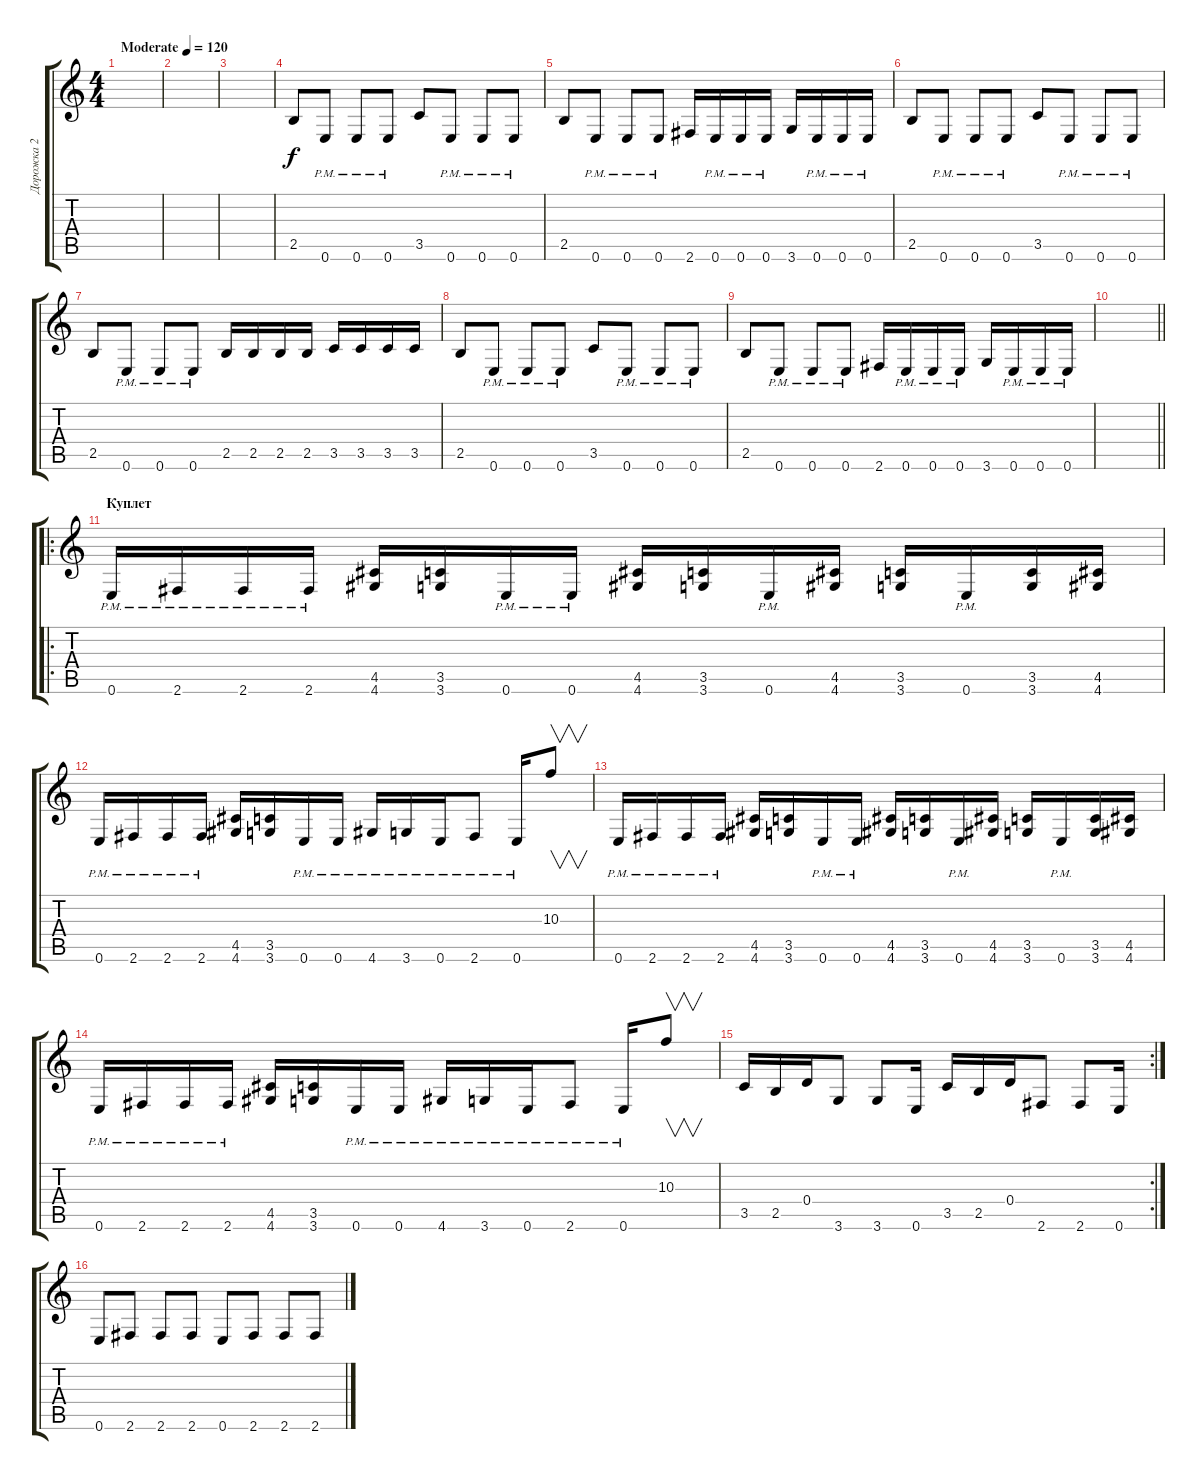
\track ("Дорожка 2" "Дорожка 2") {instrument overdrivenguitar}
\staff {score tabs}
\tuning (E4 B3 G3 D3 A2 E2) {hide}
\ts (4 4)
\tempo (120 "Moderate")
\clef g2
\ks c
|
|
|
2.5.8 0.6{pm}.8 0.6{pm}.8 0.6{pm}.8 3.5.8 0.6{pm}.8 0.6{pm}.8 0.6{pm}.8 |
2.5.8 0.6{pm}.8 0.6{pm}.8 0.6{pm}.8 2.6.16 0.6{pm}.16 0.6{pm}.16 0.6{pm}.16 3.6.16 0.6{pm}.16 0.6{pm}.16 0.6{pm}.16 |
2.5.8 0.6{pm}.8 0.6{pm}.8 0.6{pm}.8 3.5.8 0.6{pm}.8 0.6{pm}.8 0.6{pm}.8 |
2.5.8 0.6{pm}.8 0.6{pm}.8 0.6{pm}.8 2.5.16 2.5.16 2.5.16 2.5.16 3.5.16 3.5.16 3.5.16 3.5.16 |
2.5.8 0.6{pm}.8 0.6{pm}.8 0.6{pm}.8 3.5.8 0.6{pm}.8 0.6{pm}.8 0.6{pm}.8 |
2.5.8 0.6{pm}.8 0.6{pm}.8 0.6{pm}.8 2.6.16 0.6{pm}.16 0.6{pm}.16 0.6{pm}.16 3.6.16 0.6{pm}.16 0.6{pm}.16 0.6{pm}.16 |
\barLineRight lightlight
|
\ro
\section ("" "Куплет")
0.6{pm}.16 2.6{pm}.16 2.6{pm}.16 2.6{pm}.16 (4.5 4.6).16 (3.5 3.6).16 0.6{pm}.16 0.6{pm}.16 (4.5 4.6).16 (3.5 3.6).16 0.6{pm}.16 (4.5 4.6).16 (3.5 3.6).16 0.6{pm}.16 (3.5 3.6).16 (4.5 4.6).16 |
0.6{pm}.16 2.6{pm}.16 2.6{pm}.16 2.6{pm}.16 (4.5 4.6).16 (3.5 3.6).16 0.6{pm}.16 0.6{pm}.16 4.6{pm}.16 3.6{pm}.16 0.6{pm}.16 2.6{pm}.8 0.6{pm}.16 10.3.8{v} |
0.6{pm}.16 2.6{pm}.16 2.6{pm}.16 2.6{pm}.16 (4.5 4.6).16 (3.5 3.6).16 0.6{pm}.16 0.6{pm}.16 (4.5 4.6).16 (3.5 3.6).16 0.6{pm}.16 (4.5 4.6).16 (3.5 3.6).16 0.6{pm}.16 (3.5 3.6).16 (4.5 4.6).16 |
0.6{pm}.16 2.6{pm}.16 2.6{pm}.16 2.6{pm}.16 (4.5 4.6).16 (3.5 3.6).16 0.6{pm}.16 0.6{pm}.16 4.6{pm}.16 3.6{pm}.16 0.6{pm}.16 2.6{pm}.8 0.6{pm}.16 10.3.8{v} |
\rc 2
3.5.16 2.5.16 0.4.16 3.6.8 3.6.8 0.6.16 3.5.16 2.5.16 0.4.16 2.6.8 2.6.8 0.6.16 |
0.6.8 2.6.8 2.6.8 2.6.8 0.6.8 2.6.8 2.6.8 2.6.8
